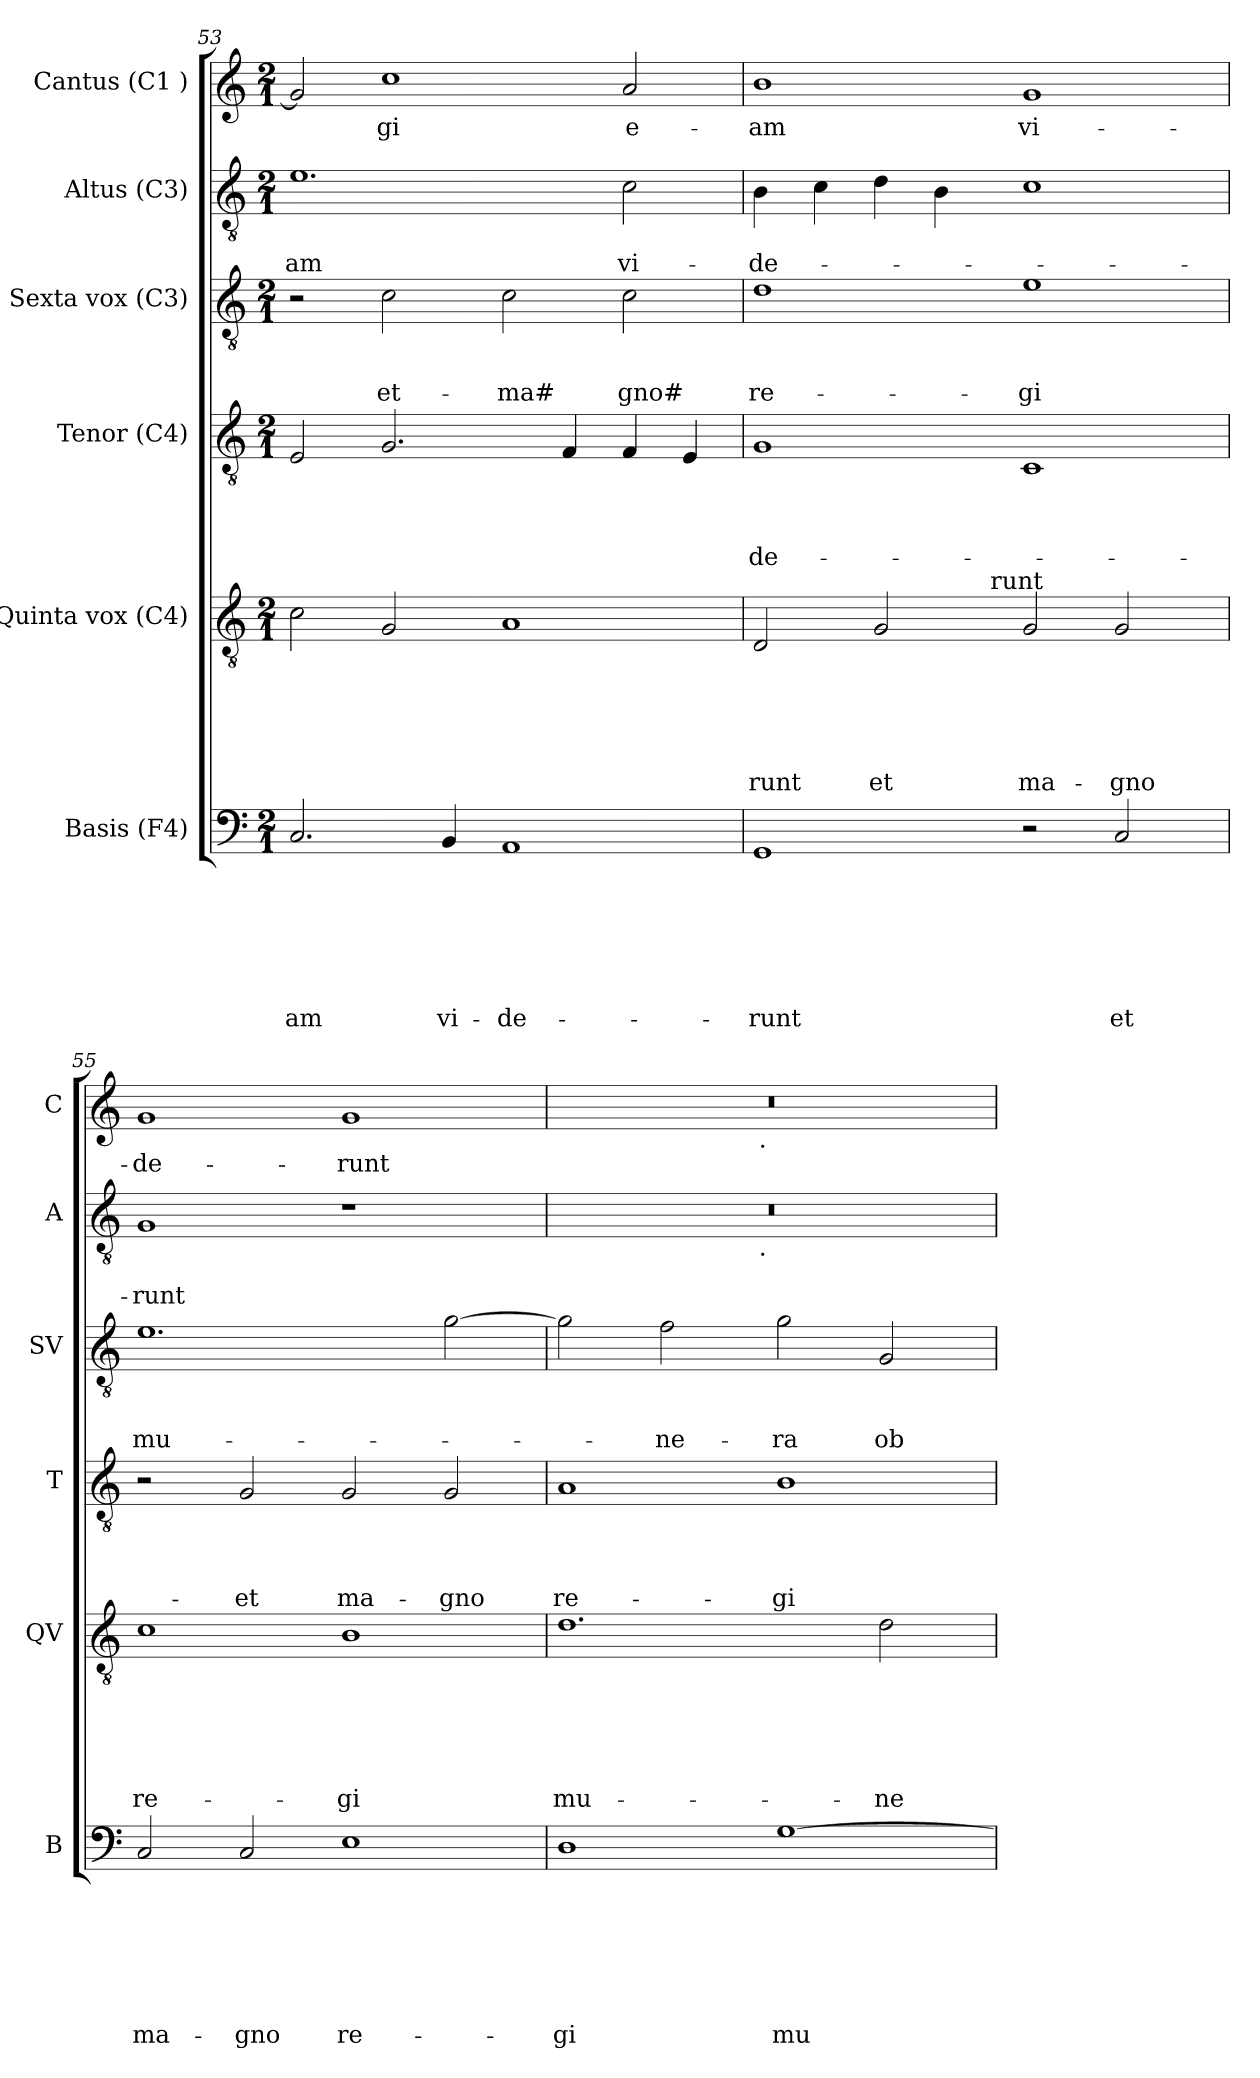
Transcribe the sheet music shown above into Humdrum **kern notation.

**kern	**text	**text	**text	**text	**text	**text	**text	**kern	**text	**text	**text	**text	**text	**text	**kern	**text	**text	**text	**text	**kern	**text	**text	**text	**kern	**text	**text	**kern	**text
*part6	*part6	*part6	*part6	*part6	*part6	*part6	*part6	*part5	*part5	*part5	*part5	*part5	*part5	*part5	*part4	*part4	*part4	*part4	*part4	*part3	*part3	*part3	*part3	*part2	*part2	*part2	*part1	*part1
*staff6	*staff6	*staff6	*staff6	*staff6	*staff6	*staff6	*staff6	*staff5	*staff5	*staff5	*staff5	*staff5	*staff5	*staff5	*staff4	*staff4	*staff4	*staff4	*staff4	*staff3	*staff3	*staff3	*staff3	*staff2	*staff2	*staff2	*staff1	*staff1
*I"Basis (F4)	*	*	*	*	*	*	*	*I"Quinta vox (C4)	*	*	*	*	*	*	*I"Tenor (C4)	*	*	*	*	*I"Sexta vox (C3)	*	*	*	*I"Altus (C3)	*	*	*I"Cantus (C1 )	*
*I'B	*	*	*	*	*	*	*	*I'QV	*	*	*	*	*	*	*I'T	*	*	*	*	*I'SV	*	*	*	*I'A	*	*	*I'C	*
*clefF4	*	*	*	*	*	*	*	*clefGv2	*	*	*	*	*	*	*clefGv2	*	*	*	*	*clefGv2	*	*	*	*clefGv2	*	*	*clefG2	*
*k[]	*	*	*	*	*	*	*	*k[]	*	*	*	*	*	*	*k[]	*	*	*	*	*k[]	*	*	*	*k[]	*	*	*k[]	*
*C:	*	*	*	*	*	*	*	*C:	*	*	*	*	*	*	*C:	*	*	*	*	*C:	*	*	*	*C:	*	*	*C:	*
*M2/1	*	*	*	*	*	*	*	*M2/1	*	*	*	*	*	*	*M2/1	*	*	*	*	*M2/1	*	*	*	*M2/1	*	*	*M2/1	*
=53	=53	=53	=53	=53	=53	=53	=53	=53	=53	=53	=53	=53	=53	=53	=53	=53	=53	=53	=53	=53	=53	=53	=53	=53	=53	=53	=53	=53
!	!	!	!	!	!	!	!LO:LY:b	!	!	!	!	!	!	!	!	!	!	!	!	!	!	!	!	!	!	!LO:LY:b	!	!
2.C/	.	.	.	.	.	.	-am	2c\	.	.	.	.	.	.	2E/	.	.	.	.	2r	.	.	.	1.e	.	-am	2g/]	.
!	!	!	!	!	!	!	!	!	!	!	!	!	!	!	!	!	!	!	!	!	!	!	!LO:LY:b	!	!	!	!	!LO:LY:b
.	.	.	.	.	.	.	.	2G/	.	.	.	.	.	.	2.G/	.	.	.	.	2c\	.	.	et-	.	.	.	1cc	-gi
!	!	!	!	!	!	!	!LO:LY:b	!	!	!	!	!	!	!	!	!	!	!	!	!	!	!	!	!	!	!	!	!
4BB/	.	.	.	.	.	.	vi-	.	.	.	.	.	.	.	.	.	.	.	.	.	.	.	.	.	.	.	.	.
!	!	!	!	!	!	!	!LO:LY:b	!	!	!	!	!	!	!	!	!	!	!	!	!	!	!	!LO:LY:b	!	!	!	!	!
1AA	.	.	.	.	.	.	-de-	1A	.	.	.	.	.	.	.	.	.	.	.	2c\	.	.	-ma#	.	.	.	.	.
.	.	.	.	.	.	.	.	.	.	.	.	.	.	.	4F/	.	.	.	.	.	.	.	.	.	.	.	.	.
!	!	!	!	!	!	!	!	!	!	!	!	!	!	!	!	!	!	!	!	!	!	!	!LO:LY:b:rj	!	!	!LO:LY:b	!	!LO:LY:b
.	.	.	.	.	.	.	.	.	.	.	.	.	.	.	4F/	.	.	.	.	2c\	.	.	gno#	2c\	.	vi-	2a/	e-
.	.	.	.	.	.	.	.	.	.	.	.	.	.	.	4E/	.	.	.	.	.	.	.	.	.	.	.	.	.
=54	=54	=54	=54	=54	=54	=54	=54	=54	=54	=54	=54	=54	=54	=54	=54	=54	=54	=54	=54	=54	=54	=54	=54	=54	=54	=54	=54	=54
!	!	!	!	!	!	!	!LO:LY:b	!	!	!	!	!	!	!LO:LY:b	!	!	!	!	!LO:LY:b	!	!	!	!LO:LY:b	!	!	!LO:LY:b	!	!LO:LY:b
*	*	*	*	*	*	*	*	*^	*	*	*	*	*	*	*	*	*	*	*	*	*	*	*	*	*	*	*	*
1GG	.	.	.	.	.	.	-runt	2D/	2ryy	.	.	.	.	.	-runt	1G	.	.	.	-de-	1d	.	.	re-	4B\	.	-de-	1b	-am
.	.	.	.	.	.	.	.	.	.	.	.	.	.	.	.	.	.	.	.	.	.	.	.	.	4c\	.	.	.	.
!	!	!	!	!	!	!	!	!	!	!	!	!	!	!	!LO:LY:b	!	!	!	!	!	!	!	!	!	!	!	!	!	!
.	.	.	.	.	.	.	.	2G/	4ryy	.	.	.	.	.	et	.	.	.	.	.	.	.	.	.	4d\	.	.	.	.
.	.	.	.	.	.	.	.	.	8ryy	.	.	.	.	.	.	.	.	.	.	.	.	.	.	.	4B\	.	.	.	.
.	.	.	.	.	.	.	.	.	32ryy	.	.	.	.	.	.	.	.	.	.	.	.	.	.	.	.	.	.	.	.
!	!	!	!	!	!	!	!	!	!LO:TX:a:t=runt	!	!	!	!	!	!	!	!	!	!	!	!	!	!	!	!	!	!	!	!
.	.	.	.	.	.	.	.	.	1ryy	.	.	.	.	.	.	.	.	.	.	.	.	.	.	.	.	.	.	.	.
!	!	!	!	!	!	!	!	!	!	!	!	!	!	!	!LO:LY:b	!	!	!	!	!	!	!	!	!LO:LY:b	!	!	!	!	!LO:LY:b
2r	.	.	.	.	.	.	.	2G/	.	.	.	.	.	.	ma-	1C	.	.	.	.	1e	.	.	-gi	1c	.	.	1g	vi-
!	!	!	!	!	!	!	!LO:LY:b	!	!	!	!	!	!	!	!LO:LY:b	!	!	!	!	!	!	!	!	!	!	!	!	!	!
2C/	.	.	.	.	.	.	et	2G/	.	.	.	.	.	.	-gno	.	.	.	.	.	.	.	.	.	.	.	.	.	.
.	.	.	.	.	.	.	.	.	16.ryy	.	.	.	.	.	.	.	.	.	.	.	.	.	.	.	.	.	.	.	.
=55	=55	=55	=55	=55	=55	=55	=55	=55	=55	=55	=55	=55	=55	=55	=55	=55	=55	=55	=55	=55	=55	=55	=55	=55	=55	=55	=55	=55	=55
!	!	!	!	!	!	!	!LO:LY:b	!	!	!	!	!	!	!	!LO:LY:b	!	!	!	!	!	!	!	!	!LO:LY:b	!	!	!LO:LY:b	!	!LO:LY:b
*	*	*	*	*	*	*	*	*v	*v	*	*	*	*	*	*	*	*	*	*	*	*	*	*	*	*	*	*	*	*
2C/	.	.	.	.	.	.	ma-	1c	.	.	.	.	.	re-	2r	.	.	.	.	1.e	.	.	mu-	1G	.	-runt	1g	-de-
!	!	!	!	!	!	!	!LO:LY:b	!	!	!	!	!	!	!	!	!	!	!	!LO:LY:b	!	!	!	!	!	!	!	!	!
2C/	.	.	.	.	.	.	-gno	.	.	.	.	.	.	.	2G/	.	.	.	-et	.	.	.	.	.	.	.	.	.
!	!	!	!	!	!	!	!LO:LY:b	!	!	!	!	!	!	!LO:LY:b	!	!	!	!	!LO:LY:b	!	!	!	!	!	!	!	!	!LO:LY:b
1E	.	.	.	.	.	.	re-	1B	.	.	.	.	.	-gi	2G/	.	.	.	ma-	.	.	.	.	1r	.	.	1g	-runt
!	!	!	!	!	!	!	!	!	!	!	!	!	!	!	!	!	!	!	!LO:LY:b	!	!	!	!	!	!	!	!	!
.	.	.	.	.	.	.	.	.	.	.	.	.	.	.	2G/	.	.	.	-gno	[>2g\	.	.	.	.	.	.	.	.
=56	=56	=56	=56	=56	=56	=56	=56	=56	=56	=56	=56	=56	=56	=56	=56	=56	=56	=56	=56	=56	=56	=56	=56	=56	=56	=56	=56	=56
!	!	!	!	!	!	!	!LO:LY:b	!	!	!	!	!	!	!LO:LY:b	!	!	!	!	!LO:LY:b	!	!	!	!	!	!	!	!	!
*	*	*	*	*	*	*	*	*	*	*	*	*	*	*	*	*	*	*	*	*	*	*	*	*^	*	*	*^	*
1D	.	.	.	.	.	.	-gi	1.d	.	.	.	.	.	mu-	1A	.	.	.	re-	2g\]	.	.	.	0r	2ryy	.	.	0r	2ryy	.
!	!	!	!	!	!	!	!	!	!	!	!	!	!	!	!	!	!	!	!	!	!	!	!LO:LY:b	!	!	!	!	!	!	!
.	.	.	.	.	.	.	.	.	.	.	.	.	.	.	.	.	.	.	.	2f\	.	.	-ne-	.	4...ryy	.	.	.	4...ryy	.
!	!	!	!	!	!	!	!	!	!	!	!	!	!	!	!	!	!	!	!	!	!	!	!	!	!	!	!	!	!LO:TX:b:t=.	!
!	!	!	!	!	!	!	!	!	!	!	!	!	!	!	!	!	!	!	!	!	!	!	!	!	!LO:TX:b:t=.	!	!	!	!	!
.	.	.	.	.	.	.	.	.	.	.	.	.	.	.	.	.	.	.	.	.	.	.	.	.	1ryy	.	.	.	1ryy	.
!	!	!	!	!	!	!	!LO:LY:b	!	!	!	!	!	!	!	!	!	!	!	!LO:LY:b	!	!	!	!LO:LY:b	!	!	!	!	!	!	!
[<1G	.	.	.	.	.	.	mu-	.	.	.	.	.	.	.	1B	.	.	.	-gi	2g\	.	.	-ra	.	.	.	.	.	.	.
!	!	!	!	!	!	!	!	!	!	!	!	!	!	!LO:LY:b	!	!	!	!	!	!	!	!	!LO:LY:b	!	!	!	!	!	!	!
.	.	.	.	.	.	.	.	2d\	.	.	.	.	.	-ne-	.	.	.	.	.	2G/	.	.	ob-	.	.	.	.	.	.	.
.	.	.	.	.	.	.	.	.	.	.	.	.	.	.	.	.	.	.	.	.	.	.	.	.	32ryy	.	.	.	32ryy	.
*	*	*	*	*	*	*	*	*	*	*	*	*	*	*	*	*	*	*	*	*	*	*	*	*v	*v	*	*	*	*	*
*	*	*	*	*	*	*	*	*	*	*	*	*	*	*	*	*	*	*	*	*	*	*	*	*	*	*	*v	*v	*
=	=	=	=	=	=	=	=	=	=	=	=	=	=	=	=	=	=	=	=	=	=	=	=	=	=	=	=	=
*-	*-	*-	*-	*-	*-	*-	*-	*-	*-	*-	*-	*-	*-	*-	*-	*-	*-	*-	*-	*-	*-	*-	*-	*-	*-	*-	*-	*-
